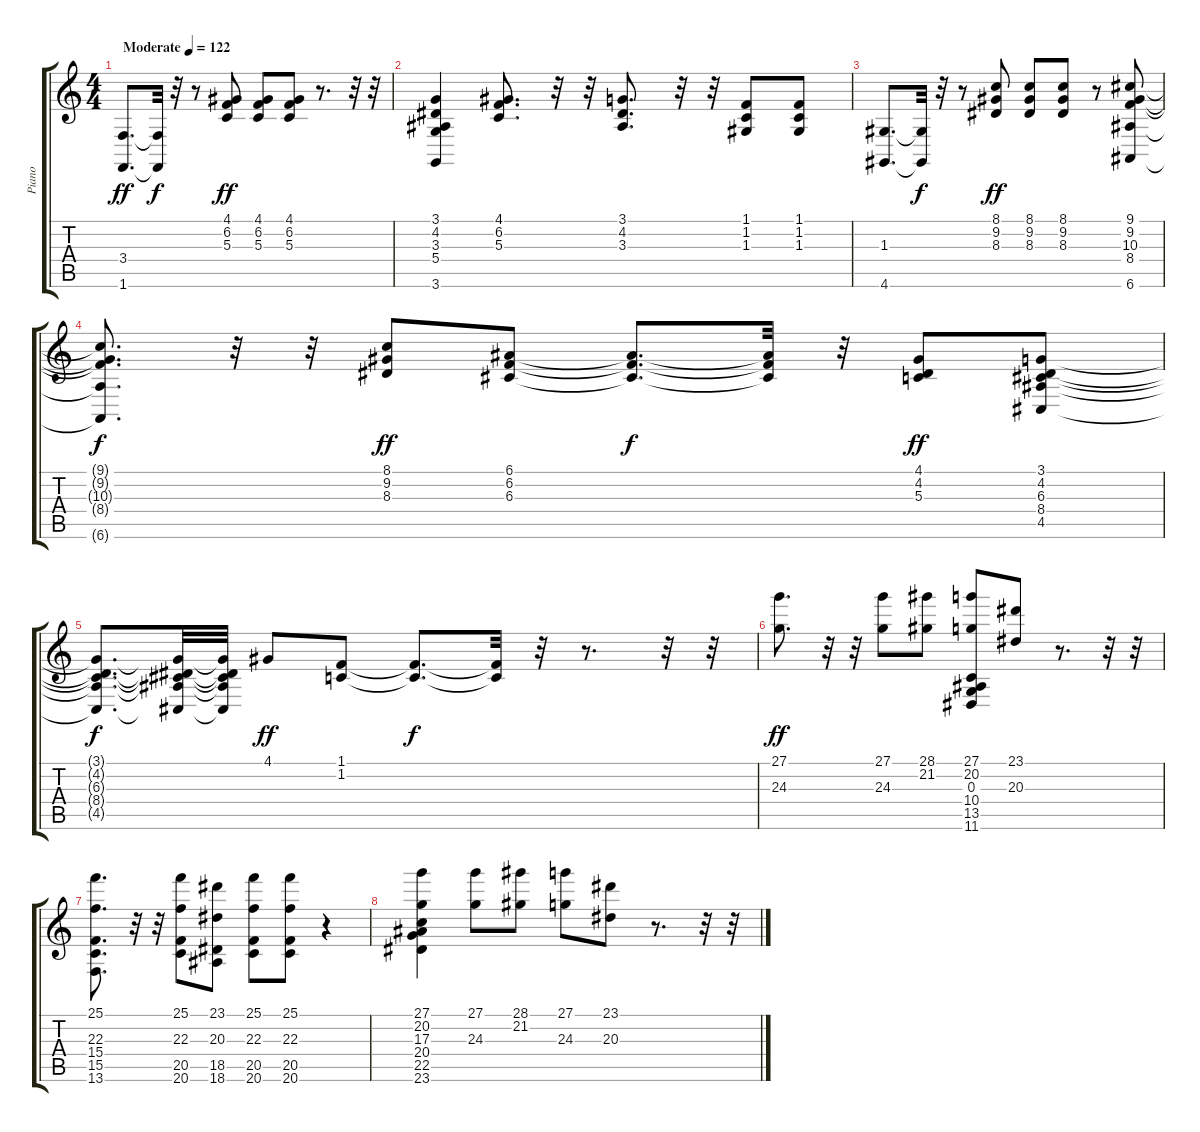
\track ("Piano" "Piano") {instrument acousticgrandpiano}
\staff {score tabs}
\tuning (E4 B3 G3 D3 A2 E2) {hide}
\ts (4 4)
\tempo (122 "Moderate")
\clef g2
\ks c
(3.4 1.6).8{d dy ff instrument acousticgrandpiano} (3.4{t} 1.6{t}).32{dy f} r.32 r.8 (4.1 6.2 5.3).8{dy ff} (4.1 6.2 5.3).8 (4.1 6.2 5.3).8 r.8{d} r.32 r.32 |
(3.1 4.2 3.3 5.4 3.6).4 (4.1 6.2 5.3).8{d} r.32 r.32 (3.1 4.2 3.3).8{d} r.32 r.32 (1.1 1.2 1.3).8 (1.1 1.2 1.3).8 |
(1.3 4.6).8{d} (1.3{t} 4.6{t}).32{dy f} r.32 r.8 (8.1 9.2 8.3).8{dy ff} (8.1 9.2 8.3).8 (8.1 9.2 8.3).8 r.8 (9.1 9.2 10.3 8.4 6.6).8 |
(9.1{t} 9.2{t} 10.3{t} 8.4{t} 6.6{t}).8{d dy f} r.32 r.32 (8.1 9.2 8.3).8{dy ff} (6.1 6.2 6.3).8 (6.1{t} 6.2{t} 6.3{t}).8{d dy f} (6.1{t} 6.2{t} 6.3{t}).32 r.32 (4.1 4.2 5.3).8{dy ff} (3.1 4.2 6.3 8.4 4.5).8 |
(3.1{t} 4.2{t} 6.3{t} 8.4{t} 4.5{t}).8{d dy f} (3.1{t} 4.2{t} 6.3{t} 8.4{t} 4.5{t}).32 (3.1{t} 4.2{t} 6.3{t} 8.4{t} 4.5{t}).32 4.1.8{dy ff} (1.1 1.2).8 (1.1{t} 1.2{t}).8{d dy f} (1.1{t} 1.2{t}).32 r.32 r.8{d} r.32 r.32 |
(27.1 24.3).8{d dy ff} r.32 r.32 (27.1 24.3).8 (28.1 21.2).8 (27.1 20.2 0.3 10.4 13.5 11.6).8 (23.1 20.3).8 r.8{d} r.32 r.32 |
(25.1 22.3 15.4 15.5 13.6).8{d} r.32 r.32 (25.1 22.3 20.5 20.6).8 (23.1 20.3 18.5 18.6).8 (25.1 22.3 20.5 20.6).8 (25.1 22.3 20.5 20.6).8 r.4 |
(27.1 20.2 17.3 20.4 22.5 23.6).4 (27.1 24.3).8 (28.1 21.2).8 (27.1 24.3).8 (23.1 20.3).8 r.8{d} r.32 r.32
